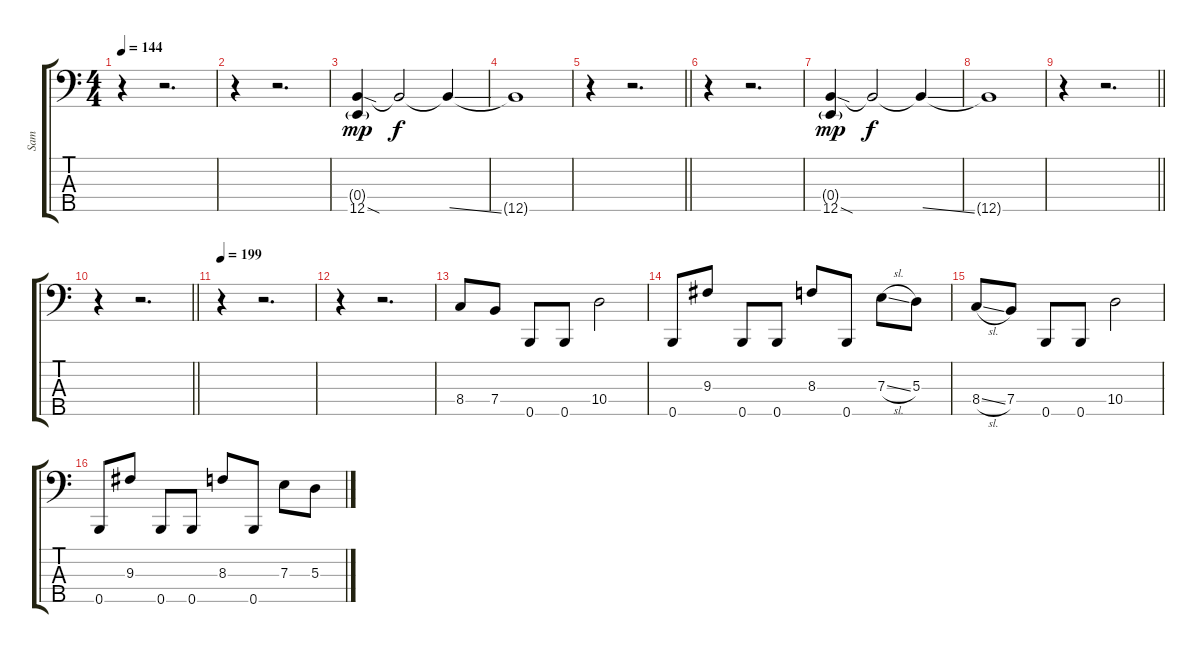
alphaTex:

\track ("Sam" "Sam") {instrument electricbassfinger}
\staff {score tabs}
\tuning (G2 D2 A1 E1 B0) {hide}
\ts (4 4)
\tempo 144
\clef f4
\ks c
r.4{dy f} r.2{d} |
r.4 r.2{d} |
(0.4{g} 12.5{sod}).4{dy mp} 12.5{t}.2{dy f} 12.5{ss t}.4 |
12.5{t}.1 |
\barLineRight lightlight
r.4 r.2{d} |
r.4 r.2{d} |
(0.4{g} 12.5{sod}).4{dy mp} 12.5{t}.2{dy f} 12.5{ss t}.4 |
12.5{t}.1 |
\barLineRight lightlight
r.4 r.2{d} |
\barLineRight lightlight
r.4 r.2{d} |
\tempo 199
r.4 r.2{d} |
r.4 r.2{d} |
8.4.8 7.4.8 0.5.8 0.5.8 10.4.2 |
0.5.8 9.3.8 0.5.8 0.5.8 8.3.8 0.5.8 7.3{sl}.8 5.3.8 |
8.4{sl}.8 7.4.8 0.5.8 0.5.8 10.4.2 |
0.5.8 9.3.8 0.5.8 0.5.8 8.3.8 0.5.8 7.3.8 5.3.8
